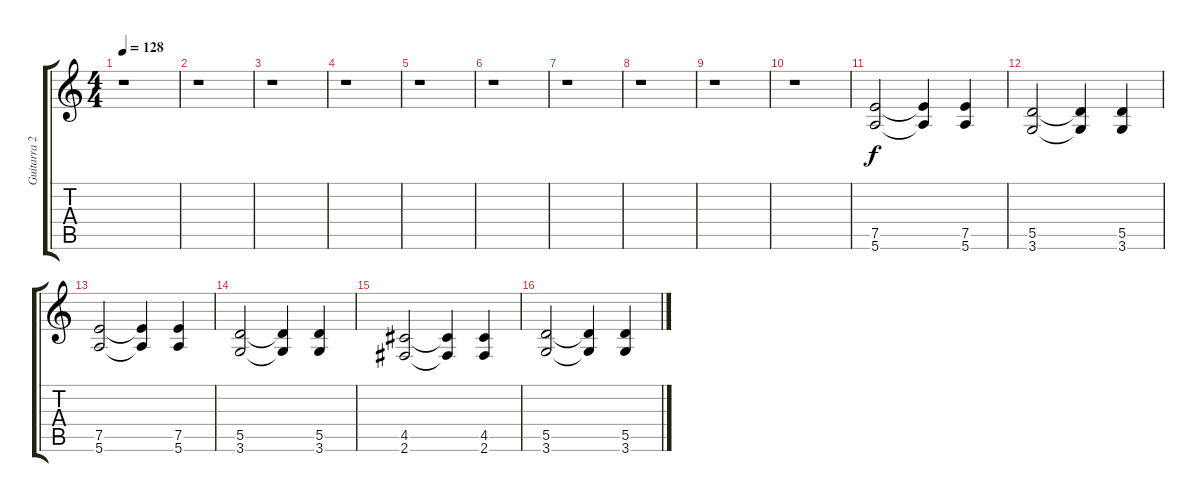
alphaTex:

\track ("Guitarra 2" "Guitarra 2") {instrument electricguitarmuted}
\staff {score tabs}
\tuning (E4 B3 G3 D3 A2 E2) {hide}
\ts (4 4)
\tempo 128
\clef g2
\ks c
r.1{dy f} |
r.1 |
r.1 |
r.1 |
r.1 |
r.1 |
r.1 |
r.1 |
r.1 |
r.1 |
(7.5 5.6).2 (7.5{t} 5.6{t}).4 (7.5 5.6).4 |
(5.5 3.6).2 (5.5{t} 3.6{t}).4 (5.5 3.6).4 |
(7.5 5.6).2 (7.5{t} 5.6{t}).4 (7.5 5.6).4 |
(5.5 3.6).2 (5.5{t} 3.6{t}).4 (5.5 3.6).4 |
(4.5 2.6).2 (4.5{t} 2.6{t}).4 (4.5 2.6).4 |
(5.5 3.6).2 (5.5{t} 3.6{t}).4 (5.5 3.6).4
